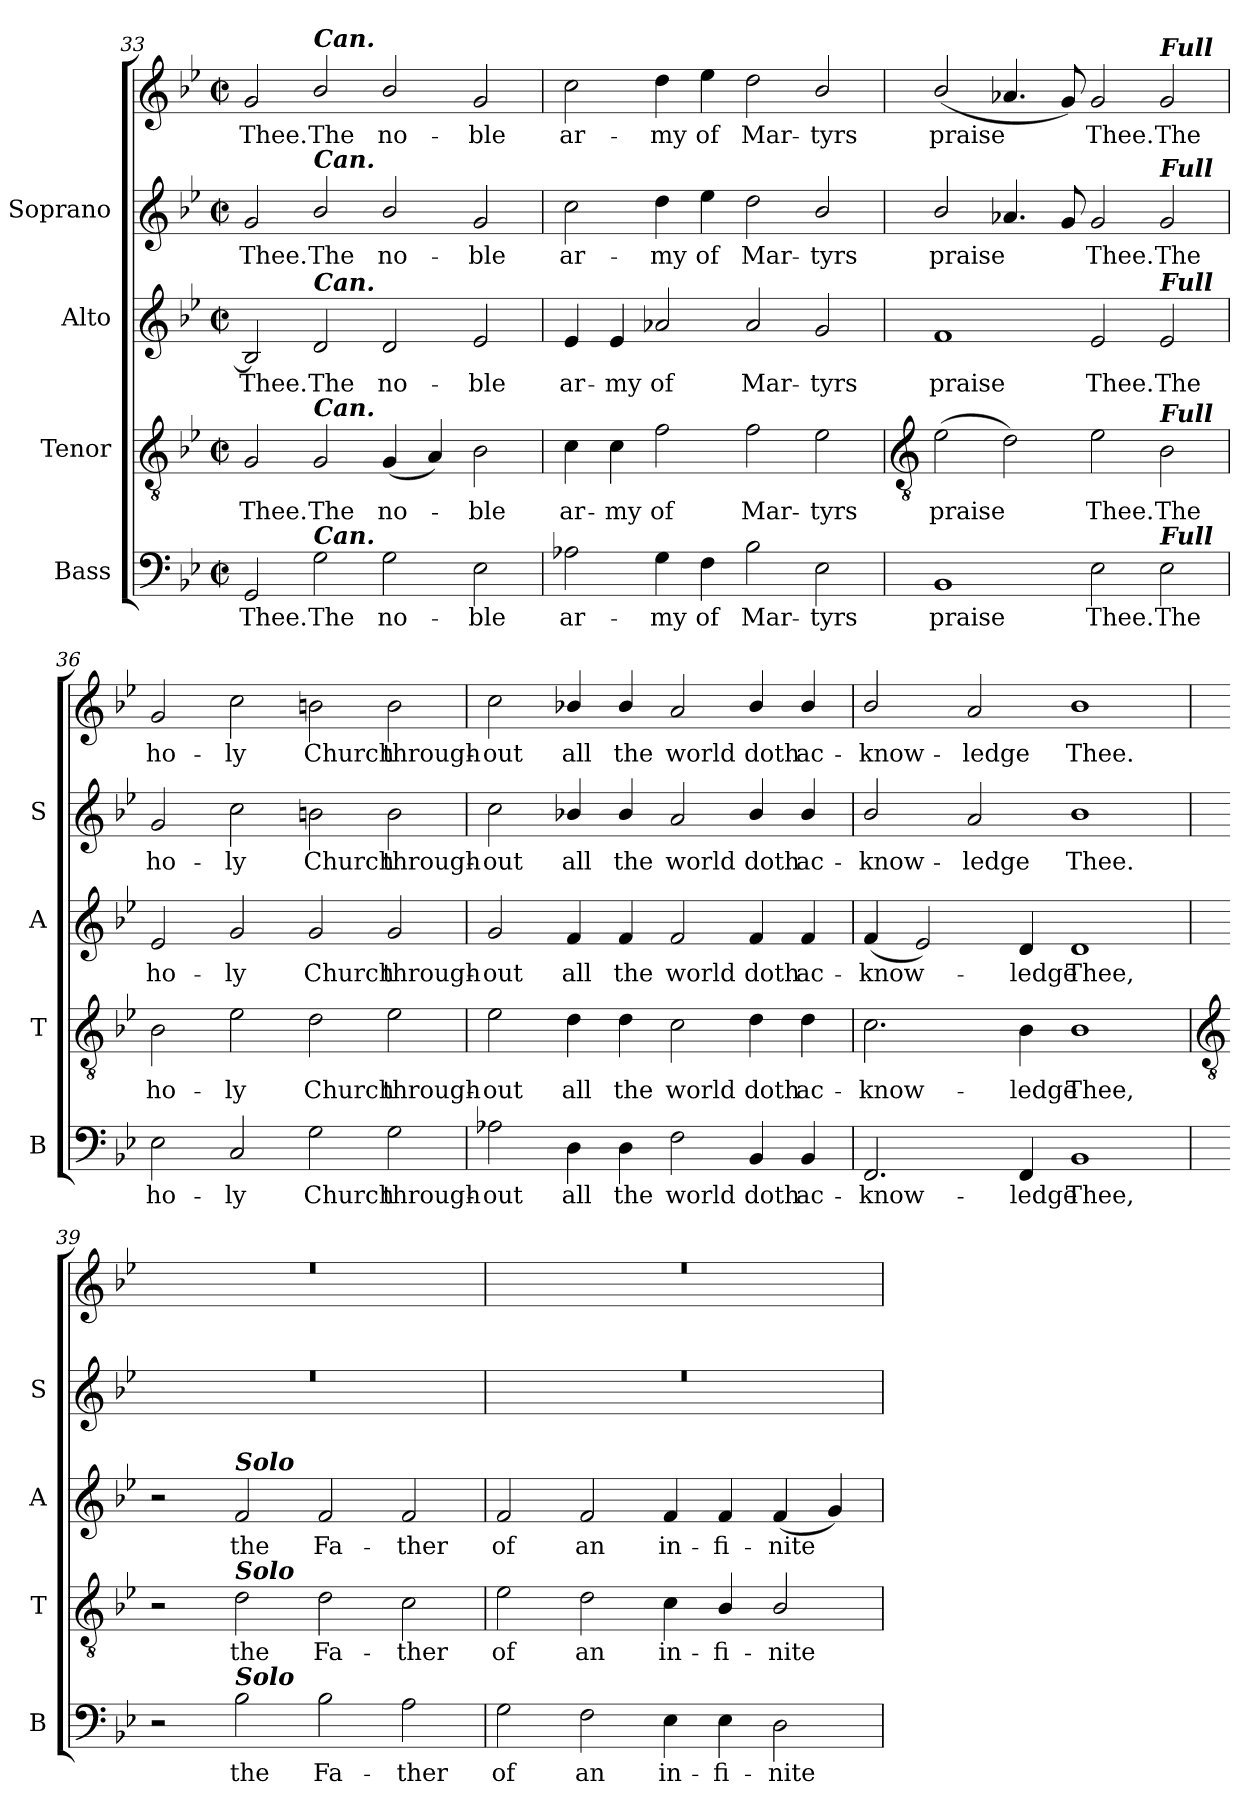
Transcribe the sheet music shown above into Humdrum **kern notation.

**kern	**text	**kern	**text	**kern	**text	**kern	**text	**kern	**text
*part4	*part4	*part3	*part3	*part2	*part2	*part1	*part1	*part1	*part1
*staff5	*staff5	*staff4	*staff4	*staff3	*staff3	*staff2	*staff2	*staff1	*staff1
*I"Bass	*	*I"Tenor	*	*I"Alto	*	*I"Soprano	*	*	*
*I'B	*	*I'T	*	*I'A	*	*I'S	*	*	*
*clefF4	*	*clefGv2	*	*clefG2	*	*clefG2	*	*clefG2	*
*k[b-e-]	*	*k[b-e-]	*	*k[b-e-]	*	*k[b-e-]	*	*k[b-e-]	*
*B-:	*	*B-:	*	*B-:	*	*B-:	*	*B-:	*
*M4/2	*	*M4/2	*	*M4/2	*	*M4/2	*	*M4/2	*
*met(c|)	*	*met(c|)	*	*met(c|)	*	*met(c|)	*	*met(c|)	*
=33	=33	=33	=33	=33	=33	=33	=33	=33	=33
!	!LO:LY:b	!	!LO:LY:b	!	!LO:LY:b	!	!LO:LY:b	!	!LO:LY:b
2GG	Thee.	2G	Thee.	2B]	Thee.	2g	Thee.	2g	Thee.
!	!	!	!	!	!	!	!	!LO:TX:a:Bi:t=Can.	!
!	!	!	!	!	!	!LO:TX:a:Bi:t=Can.	!	!	!
!	!	!	!	!LO:TX:a:Bi:t=Can.	!	!	!	!	!
!	!	!LO:TX:a:Bi:t=Can.	!	!	!	!	!	!	!
!LO:TX:a:Bi:t=Can.	!	!	!	!	!	!	!	!	!
!	!LO:LY:b	!	!LO:LY:b	!	!LO:LY:b	!	!LO:LY:b	!	!LO:LY:b
2G	The	2G	The	2d	The	2b-/	The	2b-/	The
!	!LO:LY:b	!	!LO:LY:b	!	!LO:LY:b	!	!LO:LY:b	!	!LO:LY:b
2G	no-	(<4G	no-	2d	no-	2b-/	no-	2b-/	no-
.	.	4A)	.	.	.	.	.	.	.
!	!LO:LY:b	!	!LO:LY:b	!	!LO:LY:b	!	!LO:LY:b	!	!LO:LY:b
2E-	-ble	2B-	ble	2e-	-ble	2g	-ble	2g	-ble
=34	=34	=34	=34	=34	=34	=34	=34	=34	=34
!	!LO:LY:b	!	!LO:LY:b	!	!LO:LY:b	!	!LO:LY:b	!	!LO:LY:b
2A-X	ar-	4c	ar-	4e-	ar-	2cc	ar-	2cc	ar-
!	!	!	!LO:LY:b	!	!LO:LY:b	!	!	!	!
.	.	4c	-my	4e-	-my	.	.	.	.
!	!LO:LY:b	!	!LO:LY:b	!	!LO:LY:b	!	!LO:LY:b	!	!LO:LY:b
4G	-my	2f	of	2a-X/	of	4dd	-my	4dd	-my
!	!LO:LY:b	!	!	!	!	!	!LO:LY:b	!	!LO:LY:b
4F	of	.	.	.	.	4ee-	of	4ee-	of
!	!LO:LY:b	!	!LO:LY:b	!	!LO:LY:b	!	!LO:LY:b	!	!LO:LY:b
2B-	Mar-	2f	Mar-	2a-/	Mar-	2dd	Mar-	2dd	Mar-
!	!LO:LY:b	!	!LO:LY:b	!	!LO:LY:b	!	!LO:LY:b	!	!LO:LY:b
2E-	-tyrs	2e-	-tyrs	2g	-tyrs	2b-/	-tyrs	2b-/	-tyrs
!!LO:LB:g=z
=35	=35	=35	=35	=35	=35	=35	=35	=35	=35
*	*	*clefGv2	*	*	*	*	*	*	*
!	!LO:LY:b	!	!LO:LY:b	!	!LO:LY:b	!	!LO:LY:b	!	!LO:LY:b
1BB-	praise	(>2e-	praise	1f	praise	2b-/	praise	(<2b-/	praise
.	.	2d)	.	.	.	4.a-X/	.	4.a-X/	.
.	.	.	.	.	.	8g	.	8g)	.
!	!LO:LY:b	!	!LO:LY:b	!	!LO:LY:b	!	!LO:LY:b	!	!LO:LY:b
2E-	Thee.	2e-	Thee.	2e-	Thee.	2g	Thee.	2g	Thee.
!	!	!	!	!	!	!	!	!LO:TX:a:Bi:t=Full	!
!	!	!	!	!	!	!LO:TX:a:Bi:t=Full	!	!	!
!	!	!	!	!LO:TX:a:Bi:t=Full	!	!	!	!	!
!	!	!LO:TX:a:Bi:t=Full	!	!	!	!	!	!	!
!LO:TX:a:Bi:t=Full	!	!	!	!	!	!	!	!	!
!	!LO:LY:b	!	!LO:LY:b	!	!LO:LY:b	!	!LO:LY:b	!	!LO:LY:b
2E-	The	2B-	The	2e-	The	2g	The	2g	The
=36	=36	=36	=36	=36	=36	=36	=36	=36	=36
!	!LO:LY:b	!	!LO:LY:b	!	!LO:LY:b	!	!LO:LY:b	!	!LO:LY:b
2E-	ho-	2B-	ho-	2e-	ho-	2g	ho-	2g	ho-
!	!LO:LY:b	!	!LO:LY:b	!	!LO:LY:b	!	!LO:LY:b	!	!LO:LY:b
2C	-ly	2e-	-ly	2g	-ly	2cc	-ly	2cc	-ly
!	!LO:LY:b	!	!LO:LY:b	!	!LO:LY:b	!	!LO:LY:b	!	!LO:LY:b
2G	Church	2d	Church	2g	Church	2bn	Church	2bn	Church
!	!LO:LY:b	!	!LO:LY:b	!	!LO:LY:b	!	!LO:LY:b	!	!LO:LY:b
2G	through-	2e-	through-	2g	through-	2b	through-	2b	through-
=37	=37	=37	=37	=37	=37	=37	=37	=37	=37
!	!LO:LY:b	!	!LO:LY:b	!	!LO:LY:b	!	!LO:LY:b	!	!LO:LY:b
2A-X	-out	2e-	-out	2g	-out	2cc	-out	2cc	-out
!	!LO:LY:b	!	!LO:LY:b	!	!LO:LY:b	!	!LO:LY:b	!	!LO:LY:b
4D	all	4d	all	4f	all	4b-X/	all	4b-X/	all
!	!LO:LY:b	!	!LO:LY:b	!	!LO:LY:b	!	!LO:LY:b	!	!LO:LY:b
4D	the	4d	the	4f	the	4b-/	the	4b-/	the
!	!LO:LY:b	!	!LO:LY:b	!	!LO:LY:b	!	!LO:LY:b	!	!LO:LY:b
2F	world	2c	world	2f	world	2a	world	2a	world
!	!LO:LY:b	!	!LO:LY:b	!	!LO:LY:b	!	!LO:LY:b	!	!LO:LY:b
4BB-	doth	4d	doth	4f	doth	4b-/	doth	4b-/	doth
!	!LO:LY:b	!	!LO:LY:b	!	!LO:LY:b	!	!LO:LY:b	!	!LO:LY:b
4BB-	ac-	4d	ac-	4f	ac-	4b-/	ac-	4b-/	ac-
=38	=38	=38	=38	=38	=38	=38	=38	=38	=38
!	!LO:LY:b	!	!LO:LY:b	!	!LO:LY:b	!	!LO:LY:b	!	!LO:LY:b
2.FF	-know-	2.c	-know-	(<4f	-know-	2b-/	-know-	2b-/	-know-
.	.	.	.	2e-)	.	.	.	.	.
!	!	!	!	!	!	!	!LO:LY:b	!	!LO:LY:b
.	.	.	.	.	.	2a	-ledge	2a	-ledge
!	!LO:LY:b	!	!LO:LY:b	!	!LO:LY:b	!	!	!	!
4FF	-ledge	4B-	-ledge	4d	ledge	.	.	.	.
!	!LO:LY:b	!	!LO:LY:b	!	!LO:LY:b	!	!LO:LY:b	!	!LO:LY:b
1BB-	Thee,	1B-	Thee,	1d	Thee,	1b-	Thee.	1b-	Thee.
!!LO:LB:g=z
=39	=39	=39	=39	=39	=39	=39	=39	=39	=39
*	*	*clefGv2	*	*	*	*	*	*	*
*	*	*	*	*	*	*^	*	*^	*
2r	.	2r	.	2r	.	0r	0ryy	.	0r	0ryy	.
!	!	!	!	!LO:TX:a:Bi:t=Solo	!	!	!	!	!	!	!
!	!	!LO:TX:a:Bi:t=Solo	!	!	!	!	!	!	!	!	!
!LO:TX:a:Bi:t=Solo	!	!	!	!	!	!	!	!	!	!	!
!	!LO:LY:b	!	!LO:LY:b	!	!LO:LY:b	!	!	!	!	!	!
2B-	the	2d	the	2f	the	.	.	.	.	.	.
!	!LO:LY:b	!	!LO:LY:b	!	!LO:LY:b	!	!	!	!	!	!
2B-	Fa-	2d	Fa-	2f	Fa-	.	.	.	.	.	.
!	!LO:LY:b	!	!LO:LY:b	!	!LO:LY:b	!	!	!	!	!	!
2A	-ther	2c	-ther	2f	-ther	.	.	.	.	.	.
=40	=40	=40	=40	=40	=40	=40	=40	=40	=40	=40	=40
!	!LO:LY:b	!	!LO:LY:b	!	!LO:LY:b	!	!	!	!	!	!
2G	of	2e-	of	2f	of	0r	0ryy	.	0r	0ryy	.
!	!LO:LY:b	!	!LO:LY:b	!	!LO:LY:b	!	!	!	!	!	!
2F	an	2d	an	2f	an	.	.	.	.	.	.
!	!LO:LY:b	!	!LO:LY:b	!	!LO:LY:b	!	!	!	!	!	!
4E-	in-	4c	in-	4f	in-	.	.	.	.	.	.
!	!LO:LY:b	!	!LO:LY:b	!	!LO:LY:b	!	!	!	!	!	!
4E-	-fi-	4B-/	-fi-	4f	-fi-	.	.	.	.	.	.
!	!LO:LY:b	!	!LO:LY:b	!	!LO:LY:b	!	!	!	!	!	!
2D	-nite	2B-/	-nite	(<4f	-nite	.	.	.	.	.	.
.	.	.	.	4g)	.	.	.	.	.	.	.
*	*	*	*	*	*	*v	*v	*	*	*	*
*	*	*	*	*	*	*	*	*v	*v	*
=	=	=	=	=	=	=	=	=	=
*-	*-	*-	*-	*-	*-	*-	*-	*-	*-
